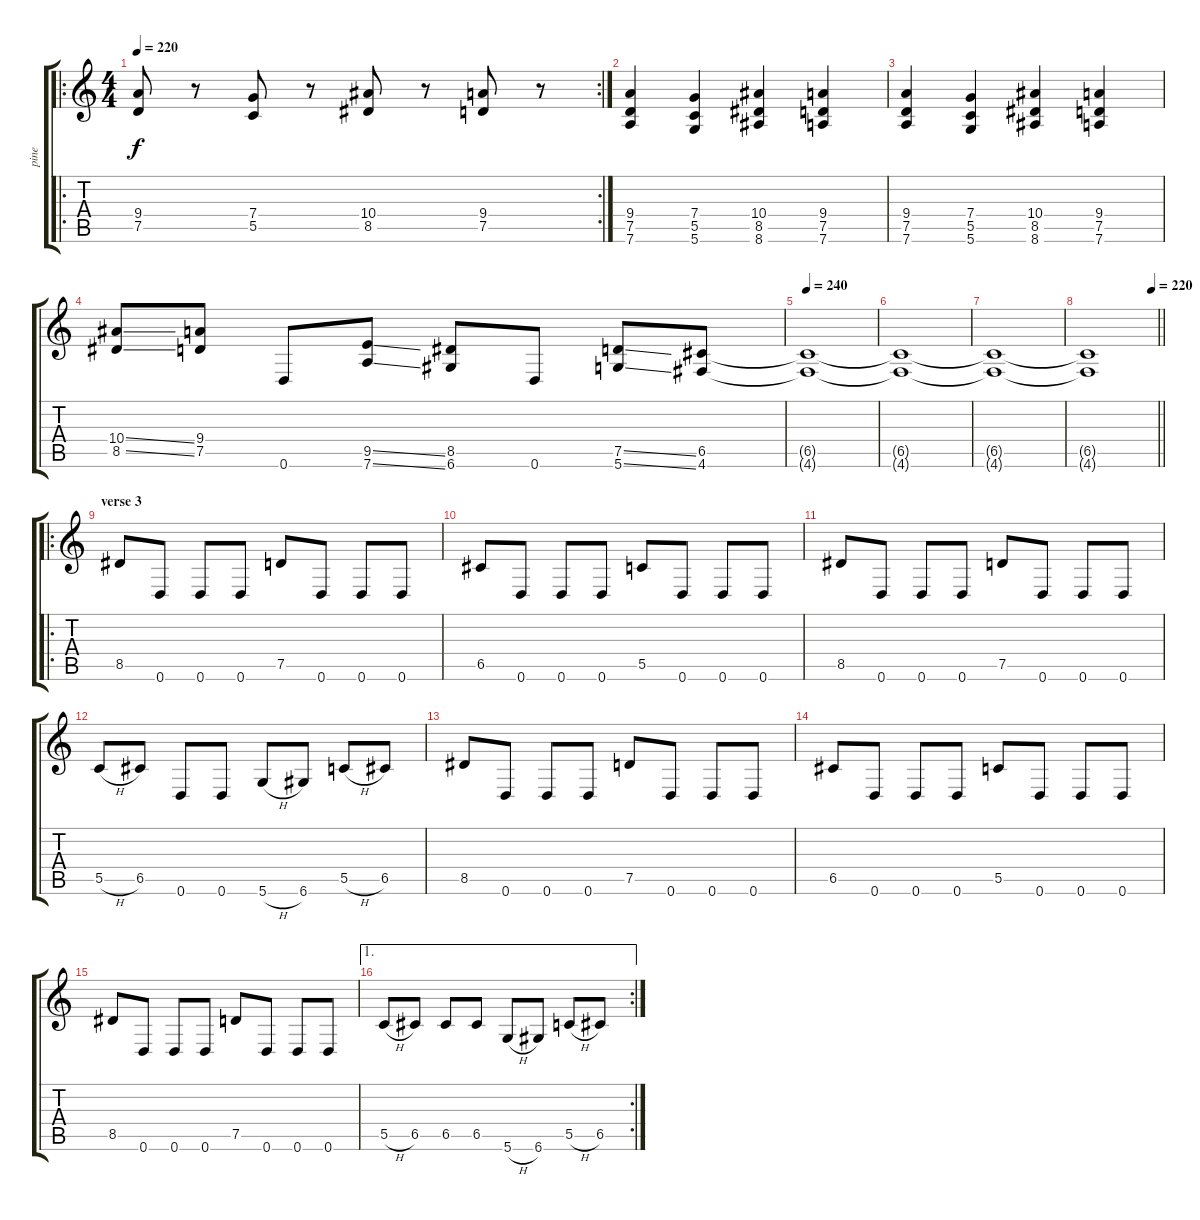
\track ("pine" "pine") {instrument distortionguitar}
\staff {score tabs}
\tuning (D4 A3 F3 C3 G2 D2) {hide}
\ro
\rc 2
\ts (4 4)
\tempo 220
\clef g2
\ks c
(9.4 7.5).8{dy f} r.8 (7.4 5.5).8 r.8 (10.4 8.5).8 r.8 (9.4 7.5).8 r.8 |
(9.4 7.5 7.6).4 (7.4 5.5 5.6).4 (10.4 8.5 8.6).4 (9.4 7.5 7.6).4 |
(9.4 7.5 7.6).4 (7.4 5.5 5.6).4 (10.4 8.5 8.6).4 (9.4 7.5 7.6).4 |
(10.4{ss} 8.5{ss}).8 (9.4 7.5).8 0.6.8 (9.5{ss} 7.6{ss}).8 (8.5 6.6).8 0.6.8 (7.5{ss} 5.6{ss}).8 (6.5 4.6).8 |
\tempo 240
(6.5{t} 4.6{t}).1 |
(6.5{t} 4.6{t}).1 |
(6.5{t} 4.6{t}).1 |
\tempo (220 0.9166666666666666)
\barLineRight lightlight
(6.5{t} 4.6{t}).1 |
\ro
\section ("" "verse 3")
8.5.8 0.6.8 0.6.8 0.6.8 7.5.8 0.6.8 0.6.8 0.6.8 |
6.5.8 0.6.8 0.6.8 0.6.8 5.5.8 0.6.8 0.6.8 0.6.8 |
8.5.8 0.6.8 0.6.8 0.6.8 7.5.8 0.6.8 0.6.8 0.6.8 |
5.5{h}.8 6.5.8 0.6.8 0.6.8 5.6{h}.8 6.6.8 5.5{h}.8 6.5.8 |
8.5.8 0.6.8 0.6.8 0.6.8 7.5.8 0.6.8 0.6.8 0.6.8 |
6.5.8 0.6.8 0.6.8 0.6.8 5.5.8 0.6.8 0.6.8 0.6.8 |
8.5.8 0.6.8 0.6.8 0.6.8 7.5.8 0.6.8 0.6.8 0.6.8 |
\ae 1
\rc 2
5.5{h}.8 6.5.8 6.5.8 6.5.8 5.6{h}.8 6.6.8 5.5{h}.8 6.5.8
